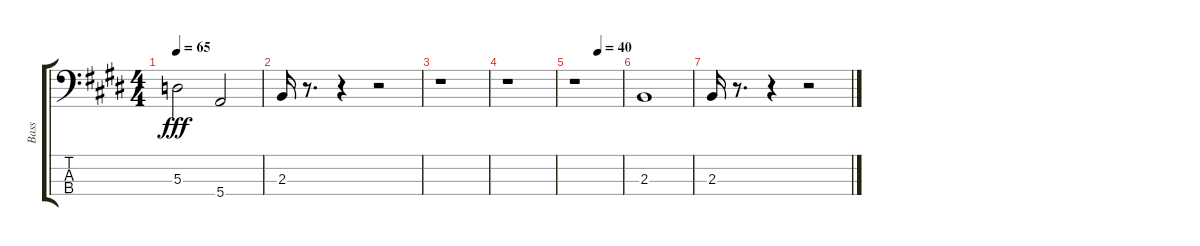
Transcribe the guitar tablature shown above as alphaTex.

\track ("Bass" "Bass") {instrument electricbassfinger}
\staff {score tabs}
\tuning (G2 D2 A1 E1) {hide}
\ts (4 4)
\tempo 65
\clef f4
\ks e
5.3.2{dy fff} 5.4.2 |
2.3.16 r.8{d} r.4 r.2 |
r.1 |
r.1 |
\tempo (40 0.5)
r.1 |
2.3.1 |
2.3.16 r.8{d} r.4 r.2
